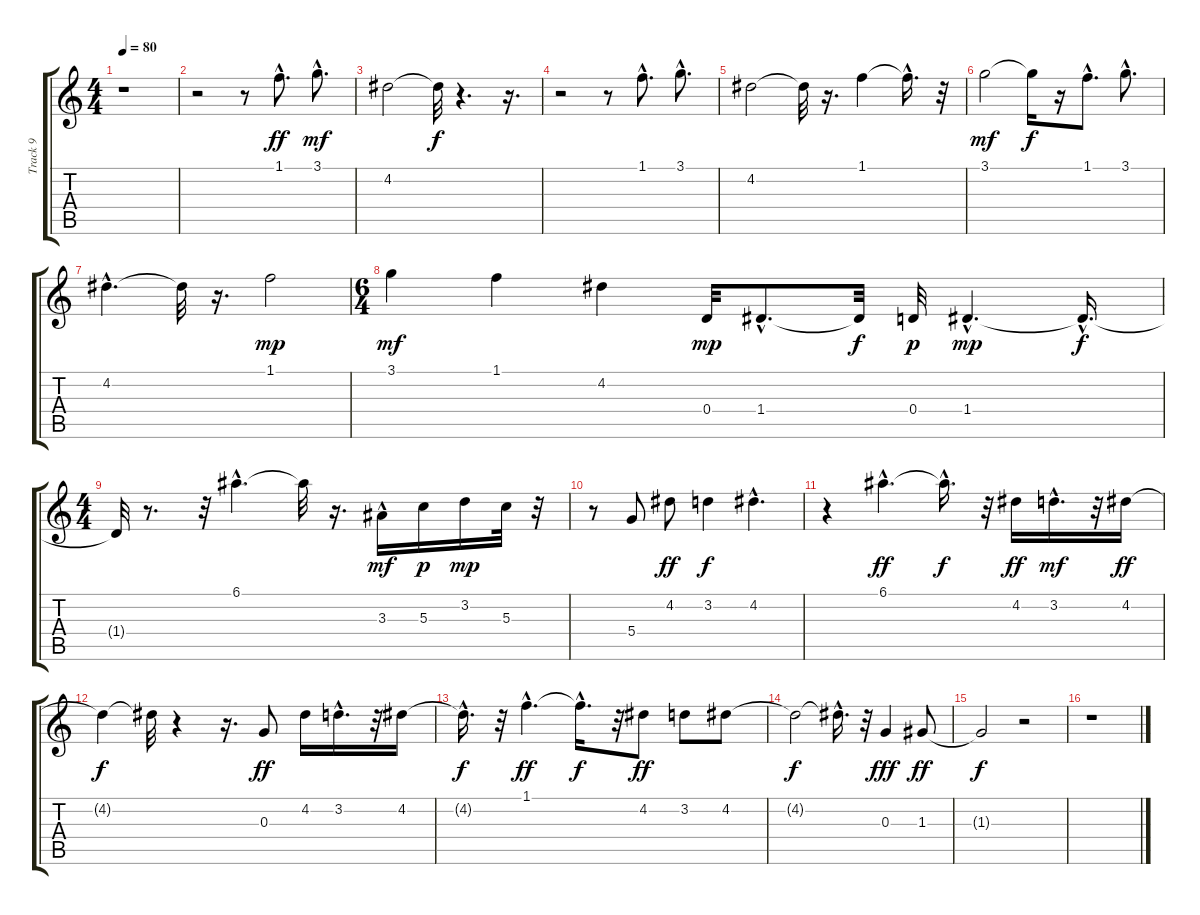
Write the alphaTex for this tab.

\track ("Track 9" "Track 9") {instrument electricguitarjazz}
\staff {score tabs}
\tuning (E4 B3 G3 D3 A2 E2) {hide}
\ts (4 4)
\tempo 80
\clef g2
\ks c
r.1{dy mp} |
r.2 r.8 1.1{hac}.8{d dy ff} 3.1{hac}.8{d dy mf} |
4.2.2 4.2{t}.32{dy f} r.4{d} r.16{d} |
r.2 r.8 1.1{hac}.8{d} 3.1{hac}.8{d} |
4.2.2 4.2{t}.32 r.16{d} 1.1.4 1.1{hac t}.16{d} r.32 |
3.1.2{dy mf} 3.1{t}.16{dy f} r.16 1.1{hac}.8{d} 3.1{hac}.8{d} |
4.2{hac}.4{d} 4.2{t}.32 r.16{d} 1.1.2{dy mp} |
\ts (6 4)
3.1.4{dy mf} 1.1.4 4.2.4 0.4.32{dy mp} 1.4{hac}.8{d} 1.4{t}.32{dy f} 0.4.32{dy p} 1.4{hac}.4{d dy mp} 1.4{hac t}.16{d dy f} |
\ts (4 4)
1.4{t}.32 r.8{d} r.32 6.1{hac}.4{d} 6.1{t}.32 r.16{d} 3.3{hac}.16{dy mf} 5.3.16{dy p} 3.2.16{dy mp} 5.3.32 r.32 |
r.8 5.4.8 4.2.8{dy ff} 3.2.4{dy f} 4.2{hac}.4{d} |
r.4 6.1{hac}.4{d dy ff} 6.1{hac t}.16{d dy f} r.32 4.2.16{dy ff} 3.2{hac}.16{d dy mf} r.32 4.2.16{dy ff} |
4.2{t}.4{dy f} 4.2{t}.32 r.4 r.16{d} 0.3.8{dy ff} 4.2.16 3.2{hac}.16{d} r.32 4.2.16 |
4.2{hac t}.16{d dy f} r.32 1.1{hac}.4{d dy ff} 1.1{hac t}.16{d dy f} r.32 4.2.8{dy ff} 3.2.8 4.2.8 |
4.2{t}.2{dy f} 4.2{hac t}.16{d} r.32 0.3.4{dy fff} 1.3.8{dy ff} |
1.3{t}.2{dy f} r.2 |
r.1
